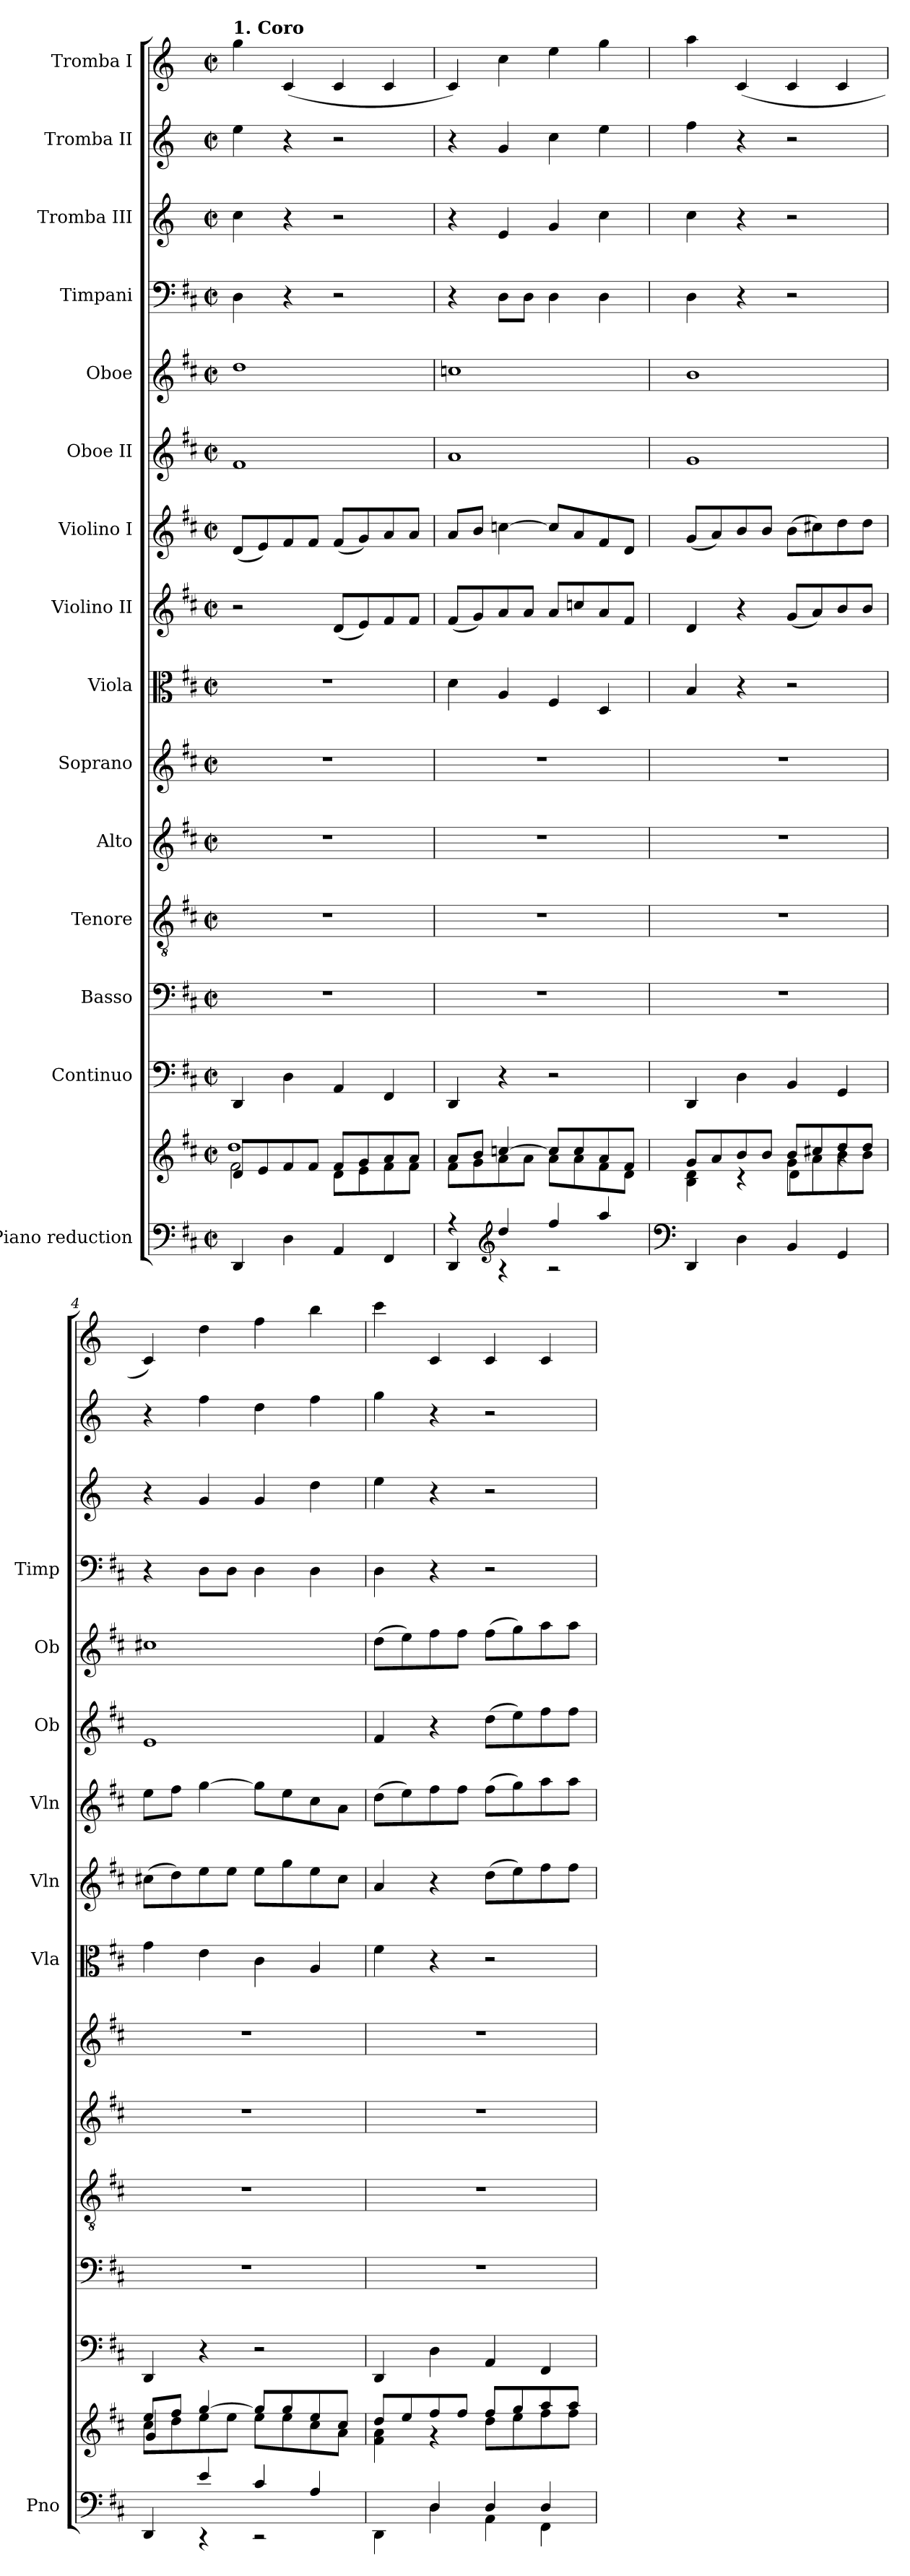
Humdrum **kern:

**kern	**kern	**kern	**kern	**kern	**kern	**kern	**kern	**kern	**kern	**kern	**kern	**kern	**kern	**kern	**kern
*part15	*part15	*part14	*part13	*part12	*part11	*part10	*part9	*part8	*part7	*part6	*part5	*part4	*part3	*part2	*part1
*staff16	*staff15	*staff14	*staff13	*staff12	*staff11	*staff10	*staff9	*staff8	*staff7	*staff6	*staff5	*staff4	*staff3	*staff2	*staff1
*I"Piano reduction	*	*I"Continuo	*I"Basso	*I"Tenore	*I"Alto	*I"Soprano	*I"Viola	*I"Violino II	*I"Violino I	*I"Oboe II	*I"Oboe	*I"Timpani	*I"Tromba III	*I"Tromba II	*I"Tromba I
*I'Pno	*	*	*	*	*	*	*I'Vla	*I'Vln	*I'Vln	*I'Ob	*I'Ob	*I'Timp	*	*	*
*stria5	*stria5	*	*	*	*	*	*	*	*	*	*	*	*	*	*
*clefF4	*clefG2	*clefF4	*clefF4	*clefGv2	*clefG2	*clefG2	*clefC3	*clefG2	*clefG2	*clefG2	*clefG2	*clefF4	*clefG2	*clefG2	*clefG2
*	*	*	*	*	*	*	*	*	*	*	*	*	*ITrd-1c-2	*ITrd-1c-2	*ITrd-1c-2
*k[f#c#]	*k[f#c#]	*k[f#c#]	*k[f#c#]	*k[f#c#]	*k[f#c#]	*k[f#c#]	*k[f#c#]	*k[f#c#]	*k[f#c#]	*k[f#c#]	*k[f#c#]	*k[f#c#]	*k[f#c#]	*k[f#c#]	*k[f#c#]
*M2/2	*M2/2	*M2/2	*M2/2	*M2/2	*M2/2	*M2/2	*M2/2	*M2/2	*M2/2	*M2/2	*M2/2	*M2/2	*M2/2	*M2/2	*M2/2
*met(c|)	*met(c|)	*met(c|)	*met(c|)	*met(c|)	*met(c|)	*met(c|)	*met(c|)	*met(c|)	*met(c|)	*met(c|)	*met(c|)	*met(c|)	*met(c|)	*met(c|)	*met(c|)
*MM160	*MM160	*MM160	*MM160	*MM160	*MM160	*MM160	*MM160	*MM160	*MM160	*MM160	*MM160	*MM160	*MM160	*MM160	*MM160
=1	=1	=1	=1	=1	=1	=1	=1	=1	=1	=1	=1	=1	=1	=1	=1
*	*^	*	*	*	*	*	*	*	*	*	*	*	*	*	*
*	*	*^	*	*	*	*	*	*	*	*	*	*	*	*	*	*
!	!	!	!	!	!	!	!	!	!	!	!	!	!	!	!	!	!LO:TX:a:B:t=1. Coro
4DD/	8d/L	2f#\	1dd	4DD/	1r	1r	1r	1r	1r	2r	(8d/L	1f#	1dd	4D\	4dd\	4ff#\	4aa\
.	8e/	.	.	.	.	.	.	.	.	.	8e/)	.	.	.	.	.	.
4D\	8f#/	.	.	4D\	.	.	.	.	.	.	8f#/	.	.	4r	4r	4r	(4d/
.	8f#/J	.	.	.	.	.	.	.	.	.	8f#/J	.	.	.	.	.	.
4AA/	8f#/L	8d\L	.	4AA/	.	.	.	.	.	(8d/L	(8f#/L	.	.	2r	2r	2r	4d/
.	8g/	8e\	.	.	.	.	.	.	.	8e/)	8g/)	.	.	.	.	.	.
4FF#/	8a/	8f#\	.	4FF#/	.	.	.	.	.	8f#/	8a/	.	.	.	.	.	4d/
.	8a/J	8f#\J	.	.	.	.	.	.	.	8f#/J	8a/J	.	.	.	.	.	.
*	*	*v	*v	*	*	*	*	*	*	*	*	*	*	*	*	*	*
=2	=2	=2	=2	=2	=2	=2	=2	=2	=2	=2	=2	=2	=2	=2	=2	=2
*^	*	*	*	*	*	*	*	*	*	*	*	*	*	*	*	*
4r	4DD/	8a/L	8f#\L	4DD/	1r	1r	1r	1r	4d\	(8f#/L	8a/L	1a	1ccn	4r	4r	4r	4d/)
.	.	8b/J	8g\	.	.	.	.	.	.	8g/)	8b/J	.	.	.	.	.	.
*clefG2	*	*	*	*	*	*	*	*	*	*	*	*	*	*	*	*	*
4dd/	4r	[4ccn/	8a\	4r	.	.	.	.	4A/	8a/	[4ccn\	.	.	8D\L	4f#/	4a/	4dd\
.	.	.	8a\J	.	.	.	.	.	.	8a/J	.	.	.	8D\J	.	.	.
4ff#/	2r	8cc/L]	8a\L	2r	.	.	.	.	4F#/	8a/L	8cc/L]	.	.	4D\	4a/	4dd\	4ff#\
.	.	8cc/	8a\	.	.	.	.	.	.	8ccn/	8a/	.	.	.	.	.	.
4aa/	.	8a/	8f#\	.	.	.	.	.	4D/	8a/	8f#/	.	.	4D\	4dd\	4ff#\	4aa\
.	.	8f#/J	8d\J	.	.	.	.	.	.	8f#/J	8d/J	.	.	.	.	.	.
*v	*v	*	*	*	*	*	*	*	*	*	*	*	*	*	*	*	*
*	*v	*v	*	*	*	*	*	*	*	*	*	*	*	*	*	*
=3	=3	=3	=3	=3	=3	=3	=3	=3	=3	=3	=3	=3	=3	=3	=3
*clefF4	*	*	*	*	*	*	*	*	*	*	*	*	*	*	*
*	*^	*	*	*	*	*	*	*	*	*	*	*	*	*	*
*	*	*^	*	*	*	*	*	*	*	*	*	*	*	*	*	*
4DD/	8g/L	4B\ 4d\	4ryy	4DD/	1r	1r	1r	1r	4B/	4d/	(8g/L	1g	1b	4D\	4dd\	4gg\	4bb\
.	8a/	.	.	.	.	.	.	.	.	.	8a/)	.	.	.	.	.	.
4D\	8b/	4r	4ryy	4D\	.	.	.	.	4r	4r	8b/	.	.	4r	4r	4r	(4d/
.	8b/J	.	.	.	.	.	.	.	.	.	8b/J	.	.	.	.	.	.
4BB/	8b/L	8g\L	4d\	4BB/	.	.	.	.	2r	(8g/L	(8b\L	.	.	2r	2r	2r	4d/
.	8cc#X/	8a\	.	.	.	.	.	.	.	8a/)	8cc#X\)	.	.	.	.	.	.
4GG/	8dd/	8b\	4r	4GG/	.	.	.	.	.	8b/	8dd\	.	.	.	.	.	4d/
.	8dd/J	8b\J	.	.	.	.	.	.	.	8b/J	8dd\J	.	.	.	.	.	.
=4	=4	=4	=4	=4	=4	=4	=4	=4	=4	=4	=4	=4	=4	=4	=4	=4	=4
*^	*	*	*	*	*	*	*	*	*	*	*	*	*	*	*	*	*
4ryy	4DD/	8ee/L	8cc#\L	4g/	4DD/	1r	1r	1r	1r	4g\	(8cc#X\L	8ee\L	1e	1cc#X	4r	4r	4r	4d/)
.	.	8ff#/J	8dd\	.	.	.	.	.	.	.	8dd\)	8ff#\J	.	.	.	.	.	.
4e/	4r	[4gg/	8ee\	2.ryy	4r	.	.	.	.	4e\	8ee\	[4gg\	.	.	8D\L	4a/	4gg\	4ee\
.	.	.	8ee\J	.	.	.	.	.	.	.	8ee\J	.	.	.	8D\J	.	.	.
4c#/	2r	8gg/L]	8ee\L	.	2r	.	.	.	.	4c#\	8ee\L	8gg\L]	.	.	4D\	4a/	4ee\	4gg\
.	.	8gg/	8ee\	.	.	.	.	.	.	.	8gg\	8ee\	.	.	.	.	.	.
4A/	.	8ee/	8cc#\	.	.	.	.	.	.	4A/	8ee\	8cc#\	.	.	4D\	4ee\	4gg\	4ccc#\
.	.	8cc#/J	8a\J	.	.	.	.	.	.	.	8cc#\J	8a\J	.	.	.	.	.	.
*	*	*	*v	*v	*	*	*	*	*	*	*	*	*	*	*	*	*	*
=5	=5	=5	=5	=5	=5	=5	=5	=5	=5	=5	=5	=5	=5	=5	=5	=5	=5
4ryy	4DD\	8dd/L	4f#\ 4a\	4DD/	1r	1r	1r	1r	4f#\	4a/	(8dd\L	4f#/	(8dd\L	4D\	4ff#\	4aa\	4ddd\
.	.	8ee/	.	.	.	.	.	.	.	.	8ee\)	.	8ee\)	.	.	.	.
4D/	4D\	8ff#/	4r	4D\	.	.	.	.	4r	4r	8ff#\	4r	8ff#\	4r	4r	4r	4d/
.	.	8ff#/J	.	.	.	.	.	.	.	.	8ff#\J	.	8ff#\J	.	.	.	.
4D/	4AA\	8ff#/L	8dd\L	4AA/	.	.	.	.	2r	(8dd\L	(8ff#\L	(8dd\L	(8ff#\L	2r	2r	2r	4d/
.	.	8gg/	8ee\	.	.	.	.	.	.	8ee\)	8gg\)	8ee\)	8gg\)	.	.	.	.
4D/	4FF#\	8aa/	8ff#\	4FF#/	.	.	.	.	.	8ff#\	8aa\	8ff#\	8aa\	.	.	.	4d/
.	.	8aa/J	8ff#\J	.	.	.	.	.	.	8ff#\J	8aa\J	8ff#\J	8aa\J	.	.	.	.
*v	*v	*	*	*	*	*	*	*	*	*	*	*	*	*	*	*	*
*	*v	*v	*	*	*	*	*	*	*	*	*	*	*	*	*	*
=	=	=	=	=	=	=	=	=	=	=	=	=	=	=	=
*-	*-	*-	*-	*-	*-	*-	*-	*-	*-	*-	*-	*-	*-	*-	*-
